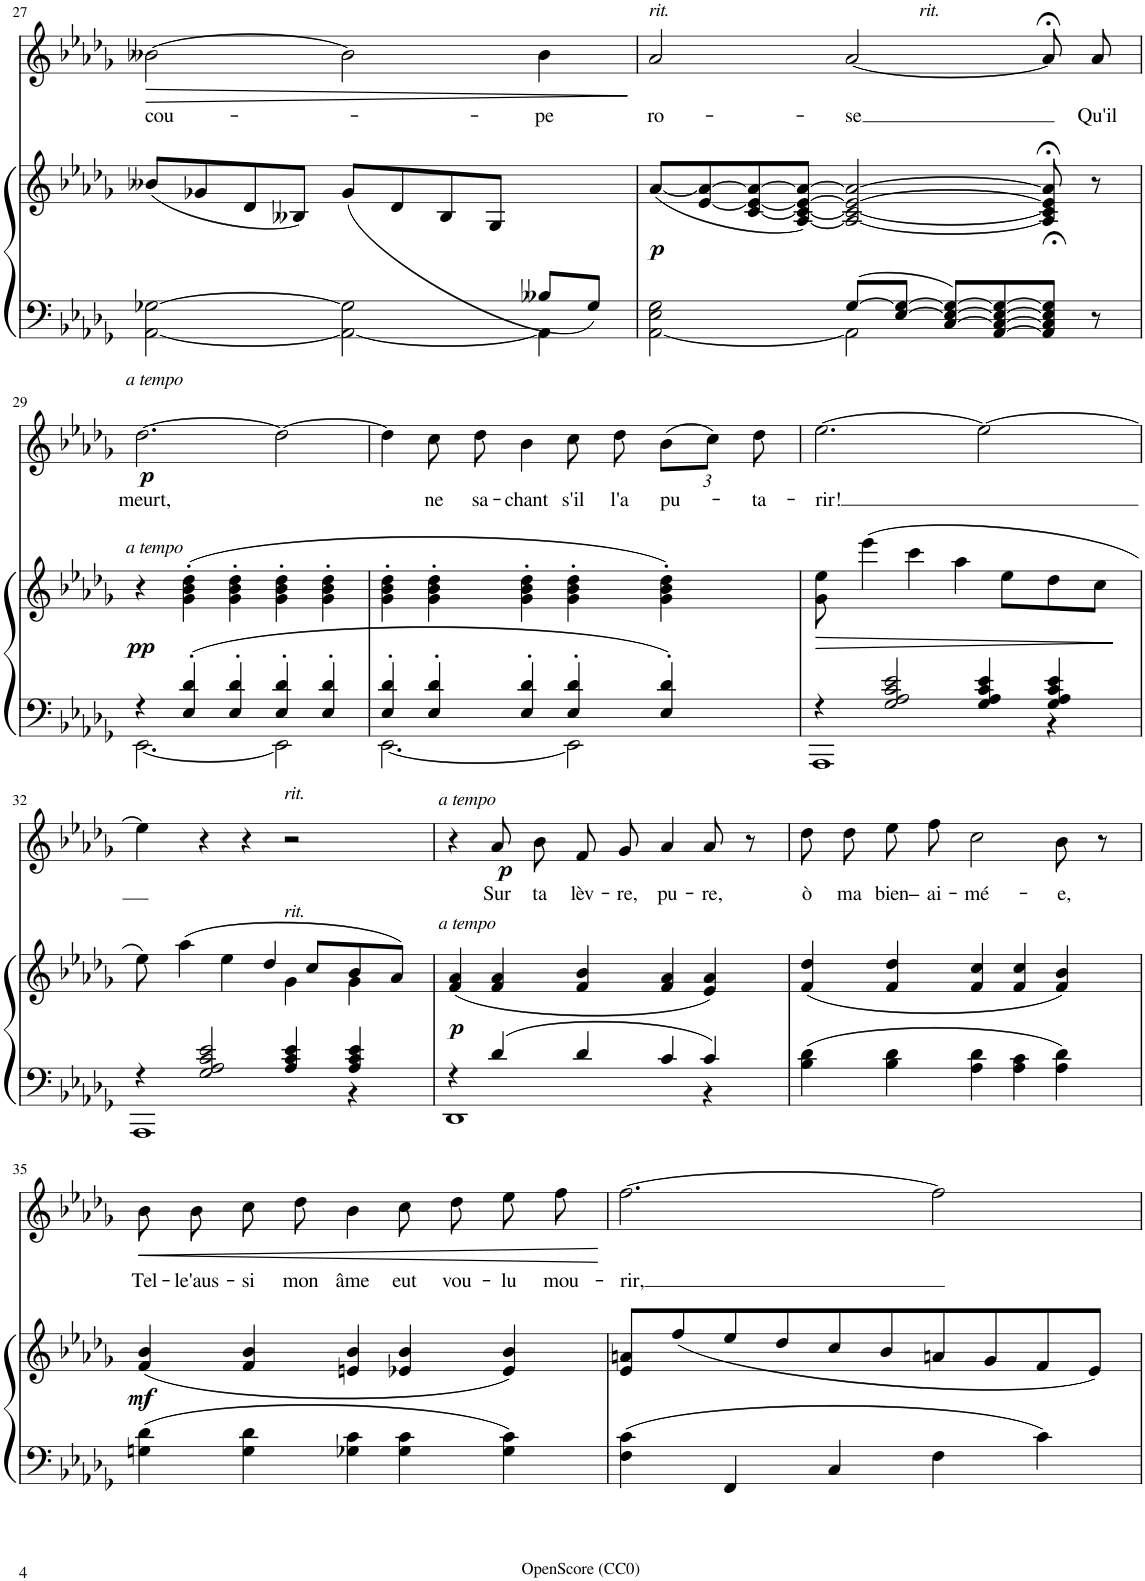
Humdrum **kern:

**kern	**kern	**dynam	**kern	**text	**dynam
*part2	*part2	*part2	*part1	*part1	*part1
*staff3	*staff2	*staff2/3	*staff1	*staff1	*staff1
*I"Piano	*	*	*I"Voice	*	*
*I'Pno	*	*	*	*	*
!!LO:PB:g=z
*clefF4	*clefG2	*	*clefG2	*	*
*k[b-e-a-d-g-]	*k[b-e-a-d-g-]	*	*k[b-e-a-d-g-]	*	*
*M5/4	*M5/4	*	*M5/4	*	*
=27	=27	=27	=27	=27	=27
*^	*	*	*	*	*
!	!	!	!	!	!LO:LY:b	!LO:HP:b
1ryy	[2AA-\ [2G-X\	(8b--X/L	.	[2b--X\	cou-	>
.	.	8g-X/	.	.	.	.
.	.	8d-/	.	.	.	.
.	.	8B--X/J)	.	.	.	.
.	2AA-\_ 2G-\]	(8g-/L	.	2b--\]	.	.
.	.	8d-/	.	.	.	.
.	.	8B--/	.	.	.	.
.	.	8G-/J	.	.	.	.
!	!	!	!	!	!LO:LY:b	!
8B--X/L	4AA-\]	4ryy	.	4b--\	-pe	.
8G-/J)	.	.	.	.	.	.
*v	*v	*	*	*	*	*
.	.	.	.	.	]
=28	=28	=28	=28	=28	=28
*^	*	*	*	*	*
!	!	!	!	!LO:TX:a:i:t=rit.	!	!
!	!	!	!LO:DY:b	!	!LO:LY:b	!
[2AA-\ 2E-\ 2G-\	2ryy	([8a-/L	p	2a-/	ro-	.
.	.	[8e-/ 8a-/_	.	.	.	.
.	.	[8c/ 8e-/_ 8a-/_	.	.	.	.
.	.	[8A-/ 8c/_ 8e-/_ 8a-/_J)	.	.	.	.
!	!	!	!	!LO:TX:a:i:t=rit.	!	!
!	!	!	!	!	!LO:LY:b	!
[8G-/L	2AA-\]	2A-/_ 2c/_ 2e-/_ 2a-/_	.	[2a-/	-se	.
[8E-/ 8G-/_J	.	.	.	.	.	.
[8C/ 8E-/_ 8G-/_L	.	.	.	.	.	.
[8AA-/ 8C/_ 8E-/_ 8G-/_	.	.	.	.	.	.
8AA-/];< 8C/];< 8E-/];< 8G-/];<J	4ryy	8A-/];< 8c/];< 8e-/];< 8a-/];<	.	8a-;</]	.	.
!	!	!	!	!	!LO:LY:b	!
8r	.	8r	.	8a-/	Qu'il	.
!!LO:LB:g=z
=29	=29	=29	=29	=29	=29	=29
!	!	!	!	!LO:TX:a:i:t=a tempo	!	!
!	!	!LO:TX:a:i:t=a tempo	!	!	!	!
!	!	!	!LO:DY:b	!	!LO:LY:b	!LO:DY:b
4r	[2.EE-\	4r	pp	[2.dd-\	meurt,	p
4E-/' 4d-/'	.	(4g-\' 4b-\' 4dd-\'	.	.	.	.
4E-/' 4d-/'	.	4g-\' 4b-\' 4dd-\'	.	.	.	.
4E-/' 4d-/'	2EE-\]	4g-\' 4b-\' 4dd-\'	.	2dd-\_	.	.
4E-/' 4d-/'	.	4g-\' 4b-\' 4dd-\'	.	.	.	.
=30	=30	=30	=30	=30	=30	=30
4E-/' 4d-/'	[2.EE-\	4g-\' 4b-\' 4dd-\'	.	4dd-\]	.	.
!	!	!	!	!	!LO:LY:b	!
4E-/' 4d-/'	.	4g-\' 4b-\' 4dd-\'	.	8cc\	ne	.
!	!	!	!	!	!LO:LY:b	!
.	.	.	.	8dd-\	sa-	.
!	!	!	!	!	!LO:LY:b	!
4E-/' 4d-/'	.	4g-\' 4b-\' 4dd-\'	.	4b-\	-chant	.
!	!	!	!	!	!LO:LY:b	!
4E-/' 4d-/'	2EE-\]	4g-\' 4b-\' 4dd-\'	.	8cc\	s'il	.
!	!	!	!	!	!LO:LY:b	!
.	.	.	.	8dd-\	l'a	.
*	*	*	*	*Xbrackettup	*	*
!	!	!	!	!	!LO:LY:b	!
4E-/' 4d-/'	.	4g-\' 4b-\' 4dd-\')	.	(12b-\L	pu-	.
.	.	.	.	12cc\J)	.	.
!	!	!	!	!	!LO:LY:b	!
.	.	.	.	12dd-\	-ta-	.
=31	=31	=31	=31	=31	=31	=31
!	!	!	!LO:HP:b	!	!LO:LY:b	!
4r	1AAA-	8g-\ 8ee-\	>	[2.ee-\	-rir!	.
.	.	(4eee-\	.	.	.	.
2G-/ 2A-/ 2c/ 2e-/	.	.	.	.	.	.
.	.	4ccc\	.	.	.	.
.	.	4aa-\	.	.	.	.
4G-/ 4A-/ 4c/ 4e-/	.	.	.	2ee-\_	.	.
.	.	8ee-\L	.	.	.	.
4G-/ 4A-/ 4c/ 4e-/	4r	8dd-\	.	.	.	.
.	.	8cc\J	.	.	.	.
*v	*v	*	*	*	*	*
.	.	]	.	.	.
!!LO:LB:g=z
=32	=32	=32	=32	=32	=32
*^	*^	*	*	*	*
4r	1AAA-	8ee-\)	8ryy	.	4ee-\]	.	.
.	.	(4aa-\	4ryy	.	.	.	.
2G-/ 2A-/ 2c/ 2e-/	.	.	.	.	4r	.	.
.	.	4ee-\	4ryy	.	.	.	.
.	.	.	.	.	4r	.	.
!	!	!LO:TX:a:i:t=rit.	!	!	!	!	!
.	.	4dd-/	8ryy	.	.	.	.
!	!	!	!	!	!LO:TX:a:i:t=rit.	!	!
4A-/ 4c/ 4e-/	.	.	4g-\	.	2r	.	.
.	.	8cc/L	.	.	.	.	.
4A-/ 4c/ 4e-/	4r	8b-/	4g-\	.	.	.	.
.	.	8a-/J)	.	.	.	.	.
*	*	*v	*v	*	*	*	*
=33	=33	=33	=33	=33	=33	=33
!	!	!	!	!LO:TX:a:i:t=a tempo	!	!
!	!	!LO:TX:a:i:t=a tempo	!	!	!	!
!	!	!	!LO:DY:b	!	!	!
4r	1DD-	(4f/ 4a-/	p	4r	.	.
!	!	!	!	!	!LO:LY:b	!LO:DY:b
4d-/	.	4f/ 4a-/	.	8a-/	Sur	p
!	!	!	!	!	!LO:LY:b	!
.	.	.	.	8b-\	ta	.
!	!	!	!	!	!LO:LY:b	!
4d-/	.	4f/ 4b-/	.	8f/	lèv-	.
!	!	!	!	!	!LO:LY:b	!
.	.	.	.	8g-/	-re,	.
!	!	!	!	!	!LO:LY:b	!
4c/	.	4f/ 4a-/	.	4a-/	pu-	.
!	!	!	!	!	!LO:LY:b	!
4c/	4r	4e-/ 4a-/)	.	8a-/	-re,	.
.	.	.	.	8r	.	.
*v	*v	*	*	*	*	*
=34	=34	=34	=34	=34	=34
!	!	!	!	!LO:LY:b	!
4B-\ 4d-\	(4f/ 4dd-/	.	8dd-\	ò	.
!	!	!	!	!LO:LY:b	!
.	.	.	8dd-\	ma	.
!	!	!	!	!LO:LY:b	!
4B-\ 4d-\	4f/ 4dd-/	.	8ee-\	bien–	.
!	!	!	!	!LO:LY:b	!
.	.	.	8ff\	ai-	.
!	!	!	!	!LO:LY:b	!
4A-\ 4d-\	4f/ 4cc/	.	2cc\	-mé-	.
4A-\ 4c\	4f/ 4cc/	.	.	.	.
!	!	!	!	!LO:LY:b	!
4A-\ 4d-\	4f/ 4b-/)	.	8b-\	-e,	.
.	.	.	8r	.	.
!!LO:LB:g=z
=35	=35	=35	=35	=35	=35
!	!	!LO:DY:b	!	!LO:LY:b	!LO:HP:b
4Gn\ 4d-\	(4f/ 4b-/	mf	8b-\	Tel-	<
!	!	!	!	!LO:LY:b	!
.	.	.	8b-\	-le'aus-	.
!	!	!	!	!LO:LY:b	!
4G\ 4d-\	4f/ 4b-/	.	8cc\	-si	.
!	!	!	!	!LO:LY:b	!
.	.	.	8dd-\	mon	.
!	!	!	!	!LO:LY:b	!
4G-X\ 4c\	4en/ 4b-/	.	4b-\	âme	.
!	!	!	!	!LO:LY:b	!
4G-\ 4c\	4e-X/ 4b-/	.	8cc\	eut	.
!	!	!	!	!LO:LY:b	!
.	.	.	8dd-\	vou-	.
!	!	!	!	!LO:LY:b	!
4G-\ 4c\	4e-/ 4b-/)	.	8ee-\	-lu	.
!	!	!	!	!LO:LY:b	!
.	.	.	8ff\	mou-	.
.	.	.	.	.	[
=36	=36	=36	=36	=36	=36
!	!	!	!	!LO:LY:b	!
4F\ 4c\	8e-/ 8an/L	.	[2.ff\	-rir,	.
.	(8ff/	.	.	.	.
4FF/	8ee-/	.	.	.	.
.	8dd-/	.	.	.	.
4C/	8cc/	.	.	.	.
.	8b-/	.	.	.	.
4F\	8an/	.	2ff\]	.	.
.	8g-/	.	.	.	.
4c\	8f/	.	.	.	.
.	8e-/J)	.	.	.	.
=	=	=	=	=	=
*-	*-	*-	*-	*-	*-
